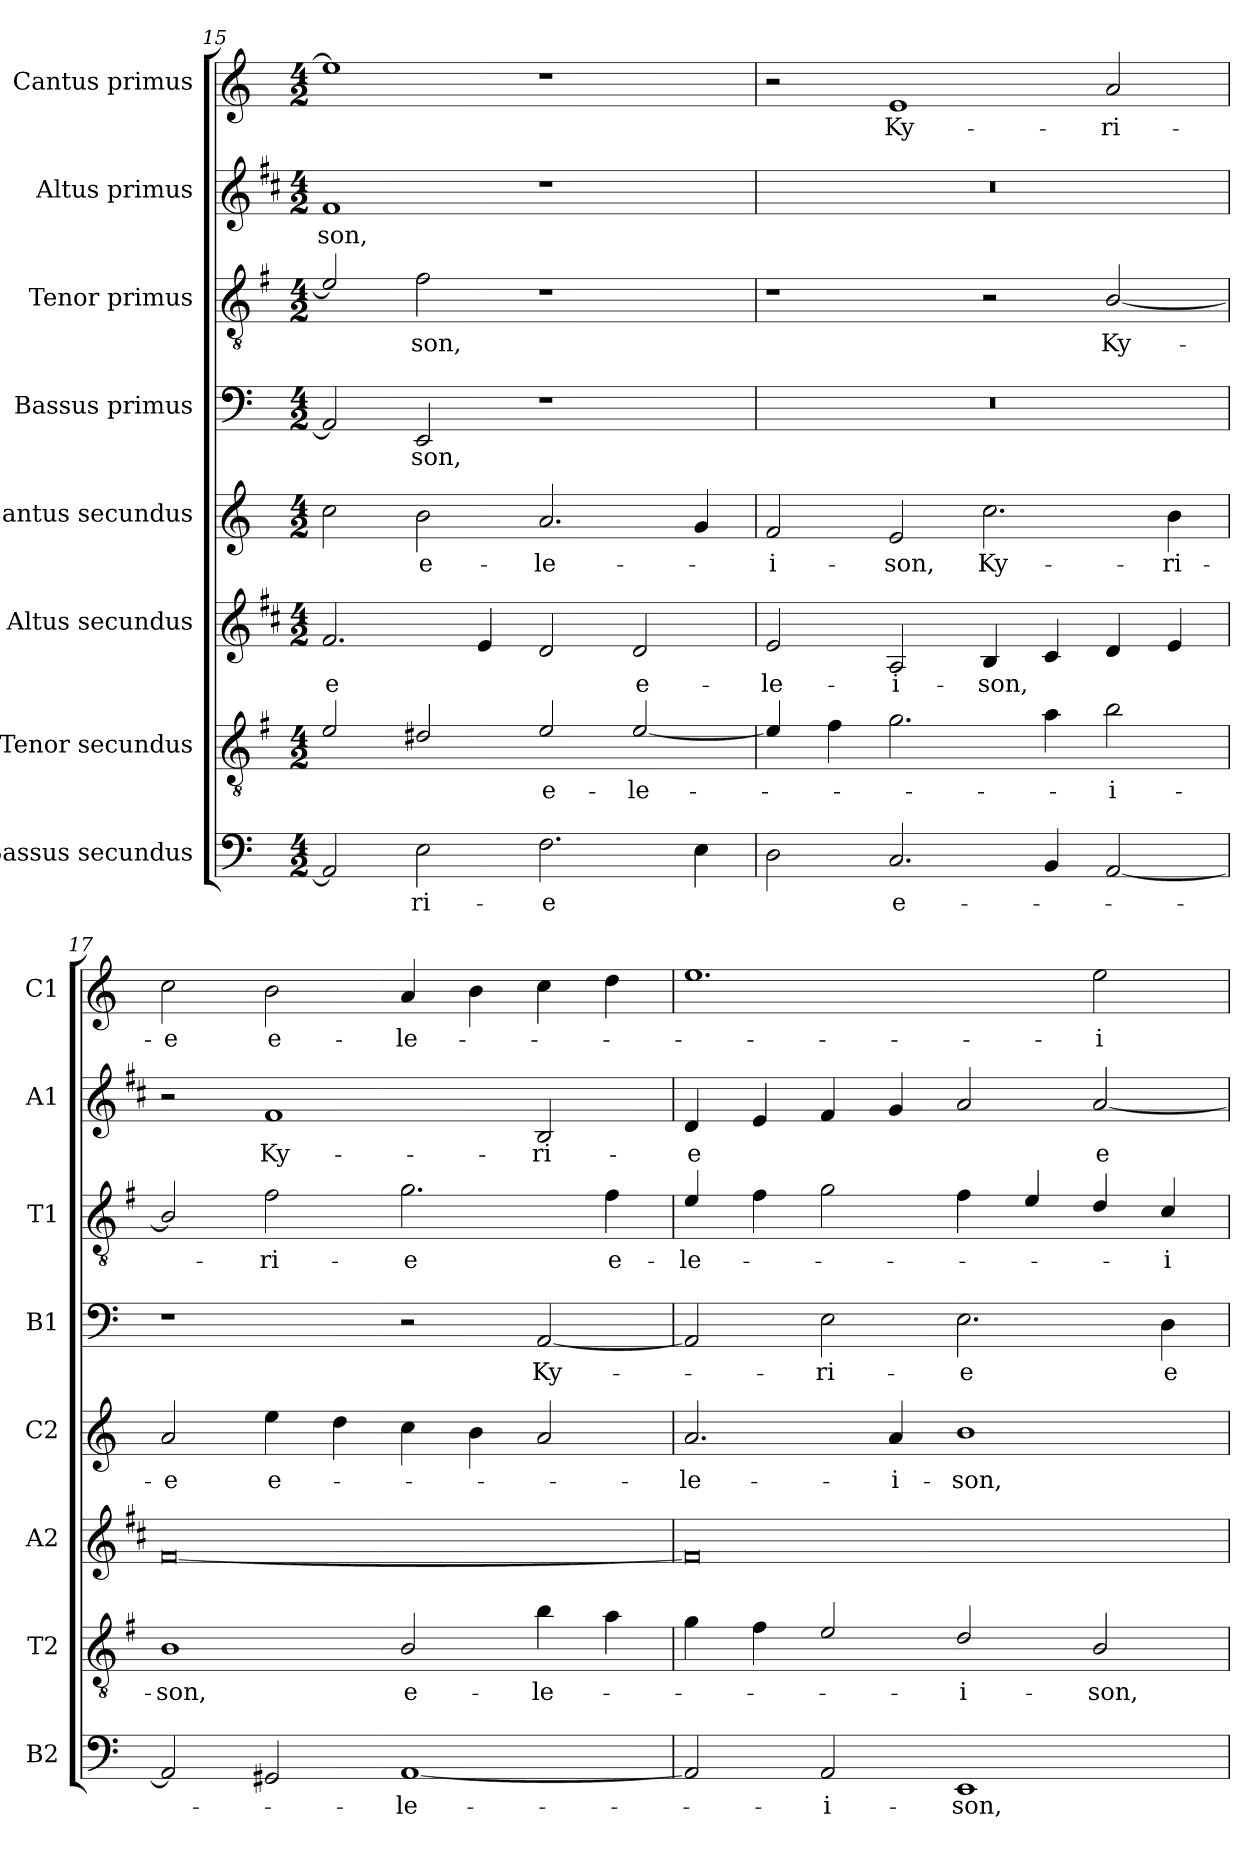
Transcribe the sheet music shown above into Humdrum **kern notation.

**kern	**text	**kern	**text	**kern	**text	**kern	**text	**kern	**text	**kern	**text	**kern	**text	**kern	**text
*part8	*part8	*part7	*part7	*part6	*part6	*part5	*part5	*part4	*part4	*part3	*part3	*part2	*part2	*part1	*part1
*staff8	*staff8	*staff7	*staff7	*staff6	*staff6	*staff5	*staff5	*staff4	*staff4	*staff3	*staff3	*staff2	*staff2	*staff1	*staff1
*I"Bassus secundus	*	*I"Tenor secundus	*	*I"Altus secundus	*	*I"Cantus secundus	*	*I"Bassus primus	*	*I"Tenor primus	*	*I"Altus primus	*	*I"Cantus primus	*
*I'B2	*	*I'T2	*	*I'A2	*	*I'C2	*	*I'B1	*	*I'T1	*	*I'A1	*	*I'C1	*
!!LO:LB:g=z
*clefF4	*	*clefGv2	*	*clefG2	*	*clefG2	*	*clefF4	*	*clefGv2	*	*clefG2	*	*clefG2	*
*	*	*ITrd4c7	*	*ITrd1c2	*	*	*	*	*	*ITrd4c7	*	*ITrd1c2	*	*	*
*k[]	*	*k[]	*	*k[]	*	*k[]	*	*k[]	*	*k[]	*	*k[]	*	*k[]	*
*C:	*	*C:	*	*C:	*	*C:	*	*C:	*	*C:	*	*C:	*	*C:	*
*M4/2	*	*M4/2	*	*M4/2	*	*M4/2	*	*M4/2	*	*M4/2	*	*M4/2	*	*M4/2	*
=15	=15	=15	=15	=15	=15	=15	=15	=15	=15	=15	=15	=15	=15	=15	=15
!	!	!	!	!	!LO:LY:b	!	!	!	!	!	!	!	!LO:LY:b	!	!
2AA/]	.	2A/	.	2.e/	-e	2cc\	.	2AA/]	.	2A/]	.	1e	-son,	1ee]	.
!	!LO:LY:b	!	!	!	!	!	!LO:LY:b	!	!LO:LY:b	!	!LO:LY:b	!	!	!	!
2E\	-ri-	2G#X/	.	.	.	2b\	e-	2EE/	-son,	2B\	-son,	.	.	.	.
.	.	.	.	4d/	.	.	.	.	.	.	.	.	.	.	.
!	!LO:LY:b	!	!LO:LY:b	!	!	!	!LO:LY:b	!	!	!	!	!	!	!	!
2.F\	-e	2A/	e-	2c/	.	2.a/	-le-	1r	.	1r	.	1r	.	1r	.
!	!	!	!LO:LY:b	!	!LO:LY:b	!	!	!	!	!	!	!	!	!	!
.	.	[2A/	-le-	2c/	e-	.	.	.	.	.	.	.	.	.	.
4E\	.	.	.	.	.	4g/	.	.	.	.	.	.	.	.	.
=16	=16	=16	=16	=16	=16	=16	=16	=16	=16	=16	=16	=16	=16	=16	=16
!	!	!	!	!	!LO:LY:b	!	!LO:LY:b	!	!	!	!	!	!	!	!
2D\	.	4A/]	.	2d/	-le-	2f/	-i-	0r	.	1r	.	0r	.	2r	.
.	.	4B\	.	.	.	.	.	.	.	.	.	.	.	.	.
!	!LO:LY:b	!	!	!	!LO:LY:b	!	!LO:LY:b	!	!	!	!	!	!	!	!LO:LY:b
2.C/	e-	2.c\	.	2G/	-i-	2e/	-son,	.	.	.	.	.	.	1e	Ky-
!	!	!	!	!	!LO:LY:b	!	!LO:LY:b	!	!	!	!	!	!	!	!
.	.	.	.	4A/	-son,	2.cc\	Ky-	.	.	2r	.	.	.	.	.
4BB/	.	4d\	.	4B/	.	.	.	.	.	.	.	.	.	.	.
!	!	!	!LO:LY:b	!	!	!	!	!	!	!	!LO:LY:b	!	!	!	!LO:LY:b
[2AA/	.	2e\	-i-	4c/	.	.	.	.	.	[2E/	Ky-	.	.	2a/	-ri-
!	!	!	!	!	!	!	!LO:LY:b	!	!	!	!	!	!	!	!
.	.	.	.	4d/	.	4b\	-ri-	.	.	.	.	.	.	.	.
=17	=17	=17	=17	=17	=17	=17	=17	=17	=17	=17	=17	=17	=17	=17	=17
!	!	!	!LO:LY:b	!	!	!	!LO:LY:b	!	!	!	!	!	!	!	!LO:LY:b
2AA/]	.	1E	-son,	[0e	.	2a/	-e	1r	.	2E/]	.	2r	.	2cc\	-e
!	!	!	!	!	!	!	!LO:LY:b	!	!	!	!LO:LY:b	!	!LO:LY:b	!	!LO:LY:b
2GG#X/	.	.	.	.	.	4ee\	e-	.	.	2B\	-ri-	1e	Ky-	2b\	e-
.	.	.	.	.	.	4dd\	.	.	.	.	.	.	.	.	.
!	!LO:LY:b	!	!LO:LY:b	!	!	!	!	!	!	!	!LO:LY:b	!	!	!	!LO:LY:b
[1AA	-le-	2E/	e-	.	.	4cc\	.	2r	.	2.c\	-e	.	.	4a/	-le-
.	.	.	.	.	.	4b\	.	.	.	.	.	.	.	4b\	.
!	!	!	!LO:LY:b	!	!	!	!	!	!LO:LY:b	!	!	!	!LO:LY:b	!	!
.	.	4e\	-le-	.	.	2a/	.	[2AA/	Ky-	.	.	2A/	-ri-	4cc\	.
!	!	!	!	!	!	!	!	!	!	!	!LO:LY:b	!	!	!	!
.	.	4d\	.	.	.	.	.	.	.	4B\	e-	.	.	4dd\	.
=18	=18	=18	=18	=18	=18	=18	=18	=18	=18	=18	=18	=18	=18	=18	=18
!	!	!	!	!	!	!	!LO:LY:b	!	!	!	!LO:LY:b	!	!LO:LY:b	!	!
2AA/]	.	4c\	.	0e]	.	2.a/	-le-	2AA/]	.	4A/	-le-	4c/	-e	1.ee	.
.	.	4B\	.	.	.	.	.	.	.	4B\	.	4d/	.	.	.
!	!LO:LY:b	!	!	!	!	!	!	!	!LO:LY:b	!	!	!	!	!	!
2AA/	-i-	2A/	.	.	.	.	.	2E\	-ri-	2c\	.	4e/	.	.	.
!	!	!	!	!	!	!	!LO:LY:b	!	!	!	!	!	!	!	!
.	.	.	.	.	.	4a/	-i-	.	.	.	.	4f/	.	.	.
!	!LO:LY:b	!	!LO:LY:b	!	!	!	!LO:LY:b	!	!LO:LY:b	!	!	!	!	!	!
1EE	-son,	2G/	-i-	.	.	1b	-son,	2.E\	-e	4B\	.	2g/	.	.	.
.	.	.	.	.	.	.	.	.	.	4A/	.	.	.	.	.
!	!	!	!LO:LY:b	!	!	!	!	!	!	!	!	!	!LO:LY:b	!	!LO:LY:b
.	.	2E/	-son,	.	.	.	.	.	.	4G/	.	[2g/	e-	2ee\	-i-
!	!	!	!	!	!	!	!	!	!LO:LY:b	!	!LO:LY:b	!	!	!	!
.	.	.	.	.	.	.	.	4D\	e-	4F/	-i-	.	.	.	.
=	=	=	=	=	=	=	=	=	=	=	=	=	=	=	=
*-	*-	*-	*-	*-	*-	*-	*-	*-	*-	*-	*-	*-	*-	*-	*-
